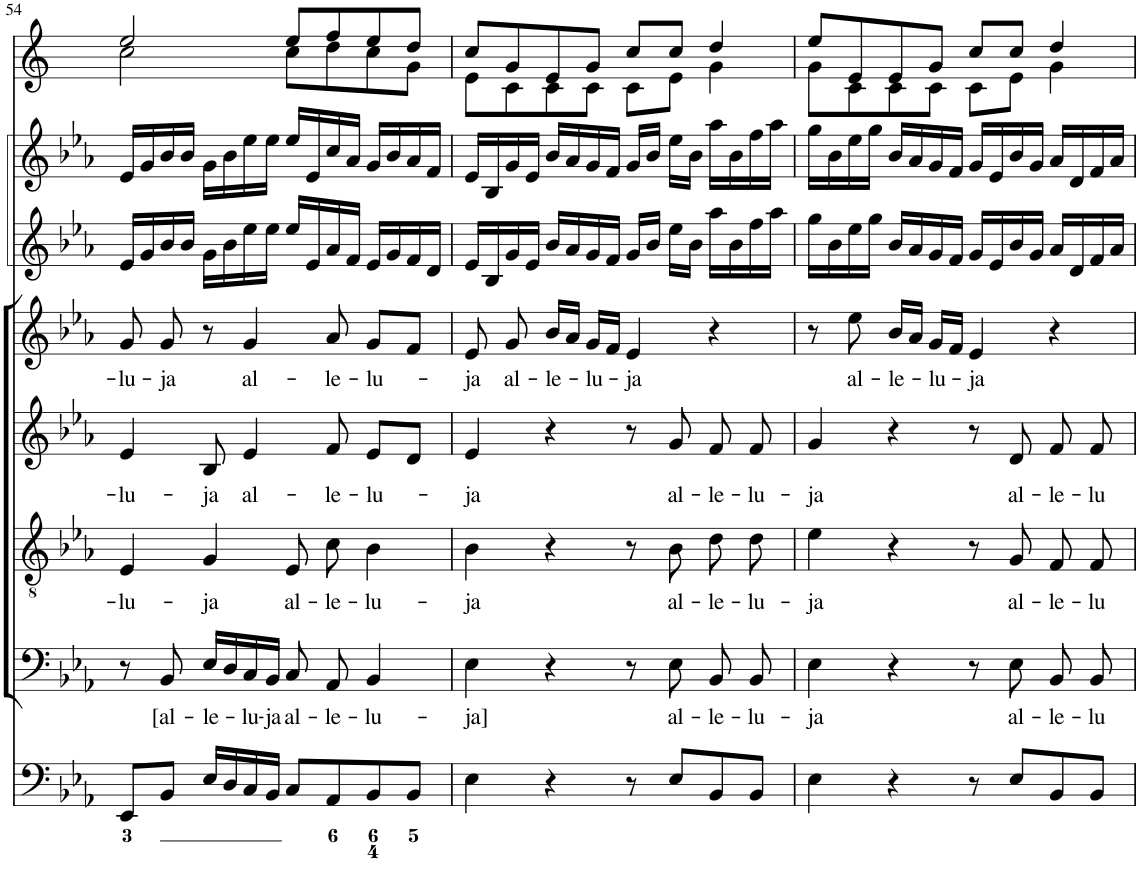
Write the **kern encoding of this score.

**kern	**kern	**text	**kern	**text	**kern	**text	**kern	**text	**kern	**kern	**kern
*part8	*part7	*part7	*part6	*part6	*part5	*part5	*part4	*part4	*part3	*part2	*part1
*staff8	*staff7	*staff7	*staff6	*staff6	*staff5	*staff5	*staff4	*staff4	*staff3	*staff2	*staff1
*I"Organ	*I"Voice	*	*I"Tenor	*	*I"Alto	*	*I"Voice	*	*I"Violin	*I"Violini	*I"Corni in Eb
*	*	*	*	*	*	*	*	*	*I'Vln	*I'Vln	*
!!LO:PB:g=z
*clefF4	*clefF4	*	*clefGv2	*	*clefG2	*	*clefG2	*	*clefG2	*clefG2	*clefG2
*	*	*	*	*	*	*	*	*	*	*	*Trd5c9
*k[b-e-a-]	*k[b-e-a-]	*	*k[b-e-a-]	*	*k[b-e-a-]	*	*k[b-e-a-]	*	*k[b-e-a-]	*k[b-e-a-]	*k[]
*M4/4	*M4/4	*	*M4/4	*	*M4/4	*	*M4/4	*	*M4/4	*M4/4	*M4/4
*met(c)	*met(c)	*	*met(c)	*	*met(c)	*	*met(c)	*	*met(c)	*met(c)	*met(c)
=54	=54	=54	=54	=54	=54	=54	=54	=54	=54	=54	=54
!	!	!	!	!LO:LY:b	!	!LO:LY:b	!	!LO:LY:b	!	!	!
*	*	*	*	*	*	*	*	*	*	*	*^
8EE-/L	8r	.	4E-/	-lu-	4e-/	-lu-	8g/	-lu-	16e-/LL	16e-/LL	2ee/	2cc\
.	.	.	.	.	.	.	.	.	16g/	16g/	.	.
!	!	!LO:LY:b	!	!	!	!	!	!LO:LY:b	!	!	!	!
8BB-/J	8BB-/	[al-	.	.	.	.	8g/	ja	16b-/	16b-/	.	.
.	.	.	.	.	.	.	.	.	16b-/JJ	16b-/JJ	.	.
!	!	!LO:LY:b	!	!LO:LY:b	!	!LO:LY:b	!	!	!	!	!	!
16E-/LL	16E-/LL	-le-	4G/	-ja	8B-/	-ja	8r	.	16g\LL	16g\LL	.	.
16D/	16D/	.	.	.	.	.	.	.	16b-\	16b-\	.	.
!	!	!LO:LY:b	!	!	!	!LO:LY:b	!	!LO:LY:b	!	!	!	!
16C/	16C/	lu-	.	.	4e-/	al-	4g/	al-	16ee-\	16ee-\	.	.
!	!	!LO:LY:b	!	!	!	!	!	!	!	!	!	!
16BB-/JJ	16BB-/JJ	-ja	.	.	.	.	.	.	16ee-\JJ	16ee-\JJ	.	.
!	!	!LO:LY:b	!	!LO:LY:b	!	!	!	!	!	!	!	!
8C/L	8C/	al-	8E-/L	al-	.	.	.	.	16ee-/LL	16ee-/LL	8ee/L	8cc\L
.	.	.	.	.	.	.	.	.	16e-/	16e-/	.	.
!	!	!LO:LY:b	!	!LO:LY:b	!	!LO:LY:b	!	!LO:LY:b	!	!	!	!
8AA-/	8AA-/	-le-	8c/J	-le-	8f/	-le-	8a-/	-le-	16a-/	16cc/	8ff/	8dd\
.	.	.	.	.	.	.	.	.	16f/JJ	16a-/JJ	.	.
!	!	!LO:LY:b	!	!LO:LY:b	!	!LO:LY:b	!	!LO:LY:b	!	!	!	!
8BB-/	4BB-/	-lu-	4B-\	-lu-	8e-/L	-lu-	8g/L	-lu-	16e-/LL	16g/LL	8ee/	8cc\
.	.	.	.	.	.	.	.	.	16g/	16b-/	.	.
8BB-/J	.	.	.	.	8d/J	.	8f/J	.	16f/	16a-/	8dd/J	8g\J
.	.	.	.	.	.	.	.	.	16d/JJ	16f/JJ	.	.
=55	=55	=55	=55	=55	=55	=55	=55	=55	=55	=55	=55	=55
!	!	!LO:LY:b	!	!LO:LY:b	!	!LO:LY:b	!	!LO:LY:b	!	!	!	!
4E-\	4E-\	-ja]	4B-\	-ja	4e-/	-ja	8e-/	-ja	16e-/LL	16e-/LL	8cc/L	8e\L
.	.	.	.	.	.	.	.	.	16B-/	16B-/	.	.
!	!	!	!	!	!	!	!	!LO:LY:b	!	!	!	!
.	.	.	.	.	.	.	8g/	al-	16g/	16g/	8g/	8c\
.	.	.	.	.	.	.	.	.	16e-/JJ	16e-/JJ	.	.
!	!	!	!	!	!	!	!	!LO:LY:b	!	!	!	!
4r	4r	.	4r	.	4r	.	16b-/LL	-le-	16b-/LL	16b-/LL	8e/	8c\
.	.	.	.	.	.	.	16a-/JJ	.	16a-/	16a-/	.	.
!	!	!	!	!	!	!	!	!LO:LY:b	!	!	!	!
.	.	.	.	.	.	.	16g/LL	-lu-	16g/	16g/	8g/J	8c\J
.	.	.	.	.	.	.	16f/JJ	.	16f/JJ	16f/JJ	.	.
!	!	!	!	!	!	!	!	!LO:LY:b	!	!	!	!
8r	8r	.	8r	.	8r	.	4e-/	-ja	16g/LL	16g/LL	8cc/L	8c\L
.	.	.	.	.	.	.	.	.	16b-/JJ	16b-/JJ	.	.
!	!	!LO:LY:b	!	!LO:LY:b	!	!LO:LY:b	!	!	!	!	!	!
8E-/L	8E-\	al-	8B-\	al-	8g/	al-	.	.	16ee-\LL	16ee-\LL	8cc/J	8e\J
.	.	.	.	.	.	.	.	.	16b-\JJ	16b-\JJ	.	.
!	!	!LO:LY:b	!	!LO:LY:b	!	!LO:LY:b	!	!	!	!	!	!
8BB-/	8BB-/	-le-	8d\L	-le-	8f/	-le-	4r	.	16aa-\LL	16aa-\LL	4dd/	4g\
.	.	.	.	.	.	.	.	.	16b-\	16b-\	.	.
!	!	!LO:LY:b	!	!LO:LY:b	!	!LO:LY:b	!	!	!	!	!	!
8BB-/J	8BB-/	-lu-	8d\J	-lu-	8f/	-lu-	.	.	16ff\	16ff\	.	.
.	.	.	.	.	.	.	.	.	16aa-\JJ	16aa-\JJ	.	.
=56	=56	=56	=56	=56	=56	=56	=56	=56	=56	=56	=56	=56
!	!	!LO:LY:b	!	!LO:LY:b	!	!LO:LY:b	!	!	!	!	!	!
4E-\	4E-\	-ja	4e-\	-ja	4g/	-ja	8r	.	16gg\LL	16gg\LL	8ee/L	8g\L
.	.	.	.	.	.	.	.	.	16b-\	16b-\	.	.
!	!	!	!	!	!	!	!	!LO:LY:b	!	!	!	!
.	.	.	.	.	.	.	8ee-\	al-	16ee-\	16ee-\	8e/	8c\
.	.	.	.	.	.	.	.	.	16gg\JJ	16gg\JJ	.	.
!	!	!	!	!	!	!	!	!LO:LY:b	!	!	!	!
4r	4r	.	4r	.	4r	.	16b-/LL	-le-	16b-/LL	16b-/LL	8e/	8c\
.	.	.	.	.	.	.	16a-/JJ	.	16a-/	16a-/	.	.
!	!	!	!	!	!	!	!	!LO:LY:b	!	!	!	!
.	.	.	.	.	.	.	16g/LL	-lu-	16g/	16g/	8g/J	8c\J
.	.	.	.	.	.	.	16f/JJ	.	16f/JJ	16f/JJ	.	.
!	!	!	!	!	!	!	!	!LO:LY:b	!	!	!	!
8r	8r	.	8r	.	8r	.	4e-/	-ja	16g/LL	16g/LL	8cc/L	8c\L
.	.	.	.	.	.	.	.	.	16e-/	16e-/	.	.
!	!	!LO:LY:b	!	!LO:LY:b	!	!LO:LY:b	!	!	!	!	!	!
8E-/L	8E-\	al-	8G/	al-	8d/	al-	.	.	16b-/	16b-/	8cc/J	8e\J
.	.	.	.	.	.	.	.	.	16g/JJ	16g/JJ	.	.
!	!	!LO:LY:b	!	!LO:LY:b	!	!LO:LY:b	!	!	!	!	!	!
8BB-/	8BB-/	-le-	8F/L	-le-	8f/	-le-	4r	.	16a-/LL	16a-/LL	4dd/	4g\
.	.	.	.	.	.	.	.	.	16d/	16d/	.	.
!	!	!LO:LY:b	!	!LO:LY:b	!	!LO:LY:b	!	!	!	!	!	!
8BB-/J	8BB-/	-lu	8F/J	-lu	8f/	-lu	.	.	16f/	16f/	.	.
.	.	.	.	.	.	.	.	.	16a-/JJ	16a-/JJ	.	.
*	*	*	*	*	*	*	*	*	*	*	*v	*v
=	=	=	=	=	=	=	=	=	=	=	=
*-	*-	*-	*-	*-	*-	*-	*-	*-	*-	*-	*-
